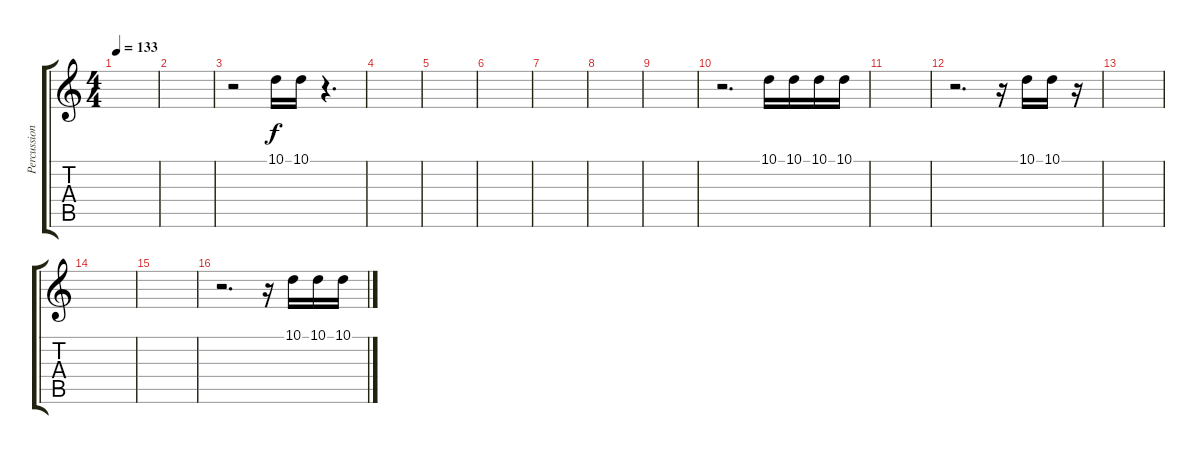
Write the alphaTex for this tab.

\track ("Percussion #3" "Percussion") {instrument melodictom}
\staff {score tabs}
\tuning (E4 B3 G3 D3 A2 E2) {hide}
\ts (4 4)
\tempo 133
\clef g2
\ks c
|
|
r.2 10.1.16{dy f} 10.1.16 r.4{d} |
|
|
|
|
|
|
r.2{d} 10.1.16 10.1.16 10.1.16 10.1.16 |
|
r.2{d} r.16 10.1.16 10.1.16 r.16 |
|
|
|
r.2{d} r.16 10.1.16 10.1.16 10.1.16
